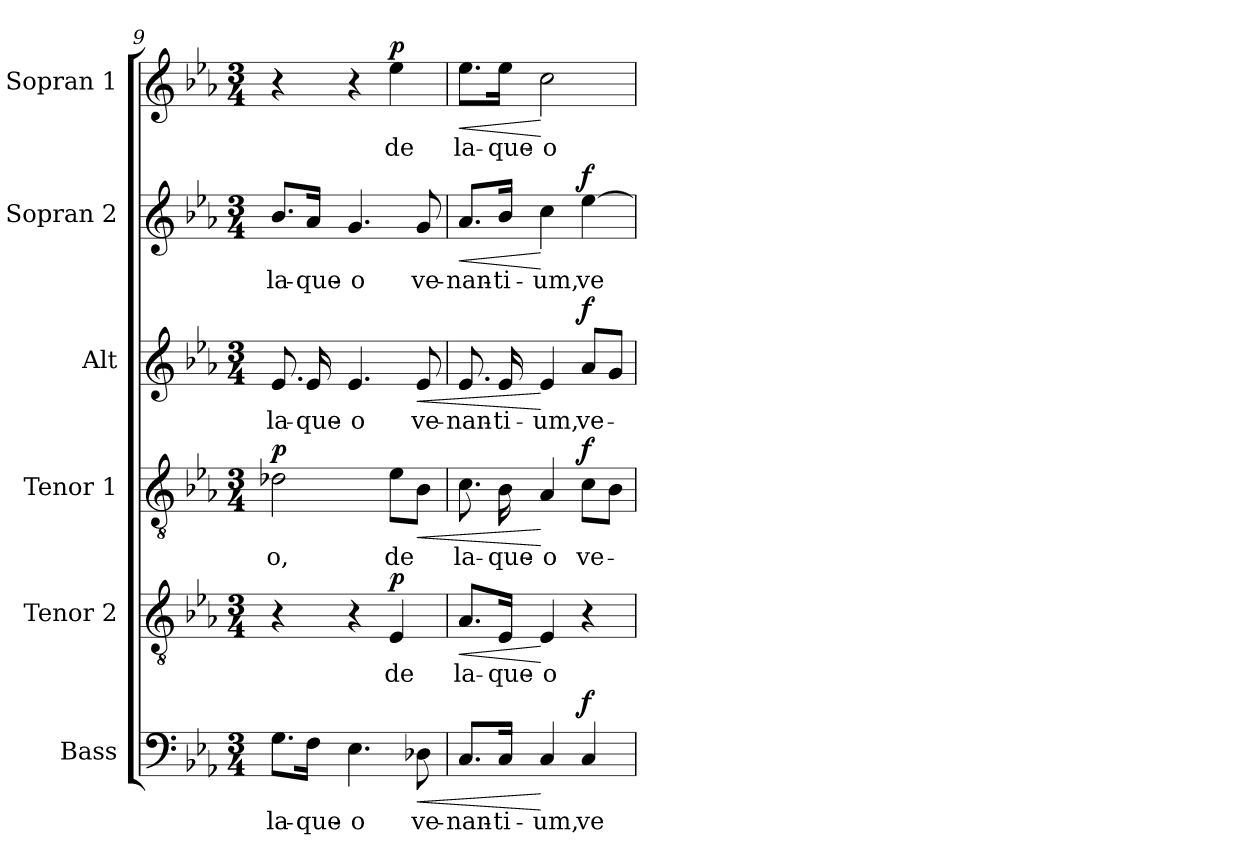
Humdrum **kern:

**kern	**text	**dynam	**kern	**text	**dynam	**kern	**text	**dynam	**kern	**text	**dynam	**kern	**text	**dynam	**kern	**text	**dynam
*part6	*part6	*part6	*part5	*part5	*part5	*part4	*part4	*part4	*part3	*part3	*part3	*part2	*part2	*part2	*part1	*part1	*part1
*staff6	*staff6	*staff6	*staff5	*staff5	*staff5	*staff4	*staff4	*staff4	*staff3	*staff3	*staff3	*staff2	*staff2	*staff2	*staff1	*staff1	*staff1
*I"Bass	*	*	*I"Tenor 2	*	*	*I"Tenor 1	*	*	*I"Alt	*	*	*I"Sopran 2	*	*	*I"Sopran 1	*	*
*I'B.	*	*	*I'T. 2	*	*	*I'T. 1	*	*	*I'A.	*	*	*I'S. 2	*	*	*I'S. 1	*	*
*clefF4	*	*	*clefGv2	*	*	*clefGv2	*	*	*clefG2	*	*	*clefG2	*	*	*clefG2	*	*
*k[b-e-a-]	*	*	*k[b-e-a-]	*	*	*k[b-e-a-]	*	*	*k[b-e-a-]	*	*	*k[b-e-a-]	*	*	*k[b-e-a-]	*	*
*E-:	*	*	*E-:	*	*	*E-:	*	*	*E-:	*	*	*E-:	*	*	*E-:	*	*
*M3/4	*	*	*M3/4	*	*	*M3/4	*	*	*M3/4	*	*	*M3/4	*	*	*M3/4	*	*
=9	=9	=9	=9	=9	=9	=9	=9	=9	=9	=9	=9	=9	=9	=9	=9	=9	=9
!	!LO:LY:b	!	!	!	!	!	!LO:LY:b	!LO:DY:a	!	!LO:LY:b	!	!	!LO:LY:b	!	!	!	!
8.G\L	la-	.	4r	.	.	2d-X\	-o,	p	8.e-/	la-	.	8.b-/L	la-	.	4r	.	.
!	!LO:LY:b	!	!	!	!	!	!	!	!	!LO:LY:b	!	!	!LO:LY:b	!	!	!	!
16F\Jk	-que-	.	.	.	.	.	.	.	16e-/	-que-	.	16a-/Jk	-que-	.	.	.	.
!	!LO:LY:b	!	!	!	!	!	!	!	!	!LO:LY:b	!	!	!LO:LY:b	!	!	!	!
4.E-\	-o	.	4r	.	.	.	.	.	4.e-/	-o	.	4.g/	-o	.	4r	.	.
!	!	!	!	!LO:LY:b	!LO:DY:a	!	!LO:LY:b	!	!	!	!	!	!	!	!	!LO:LY:b	!LO:DY:a
.	.	.	4E-/	de	p	8e-\L	de	.	.	.	.	.	.	.	4ee-\	de	p
!	!LO:LY:b	!LO:HP:b	!	!	!	!	!	!LO:HP:b	!	!LO:LY:b	!LO:HP:b	!	!LO:LY:b	!	!	!	!
8D-X\	ve-	<	.	.	.	8B-\J	.	<	8e-/	ve-	<	8g/	ve-	.	.	.	.
=10	=10	=10	=10	=10	=10	=10	=10	=10	=10	=10	=10	=10	=10	=10	=10	=10	=10
!	!LO:LY:b	!	!	!LO:LY:b	!LO:HP:b	!	!LO:LY:b	!	!	!LO:LY:b	!	!	!LO:LY:b	!LO:HP:b	!	!LO:LY:b	!LO:HP:b
8.C/L	-nan-	.	8.A-/L	la-	<	8.c\	la-	.	8.e-/	-nan-	.	8.a-/L	-nan-	<	8.ee-\L	la-	<
!	!LO:LY:b	!	!	!LO:LY:b	!	!	!LO:LY:b	!	!	!LO:LY:b	!	!	!LO:LY:b	!	!	!LO:LY:b	!
16C/Jk	-ti-	.	16E-/Jk	-que-	.	16B-\	-que-	.	16e-/	-ti-	.	16b-/Jk	-ti-	.	16ee-\Jk	-que-	.
!	!LO:LY:b	!	!	!LO:LY:b	!	!	!LO:LY:b	!	!	!LO:LY:b	!	!	!LO:LY:b	!	!	!LO:LY:b	!
4C/	-um,	[	4E-/	-o	[	4A-/	-o	[	4e-/	-um,	[	4cc\	-um,	[	2cc\	-o	[
!	!LO:LY:b	!LO:DY:a	!	!	!	!	!LO:LY:b	!LO:DY:a	!	!LO:LY:b	!LO:DY:a	!	!LO:LY:b	!LO:DY:a	!	!	!
4C/	ve-	f	4r	.	.	8c\L	ve-	f	8a-/L	ve-	f	[4ee-\	ve-	f	.	.	.
.	.	.	.	.	.	8B-\J	.	.	8g/J	.	.	.	.	.	.	.	.
=	=	=	=	=	=	=	=	=	=	=	=	=	=	=	=	=	=
*-	*-	*-	*-	*-	*-	*-	*-	*-	*-	*-	*-	*-	*-	*-	*-	*-	*-
